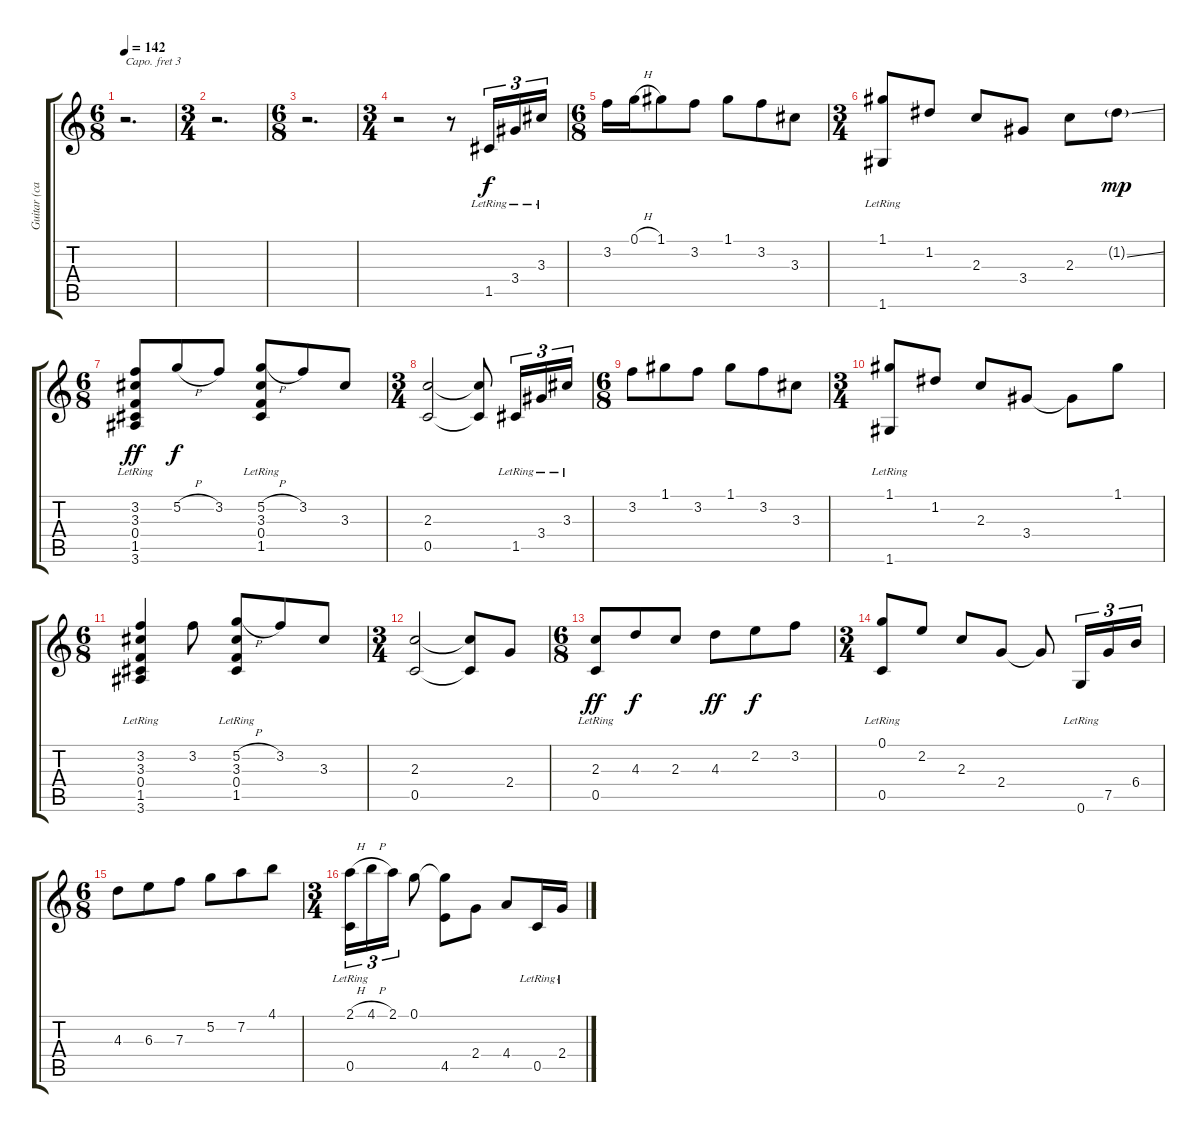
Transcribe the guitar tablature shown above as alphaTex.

\track ("Guitar (capo @ 3)" "Guitar (ca") {instrument acousticguitarnylon}
\staff {score tabs}
\capo 3
\tuning (E4 B3 G3 D3 A2 E2) {hide}
\ts (6 8)
\tempo 142
\clef g2
\ks c
r.2{d dy f instrument acousticguitarnylon} |
\ts (3 4)
r.2{d} |
\ts (6 8)
r.2{d} |
\ts (3 4)
r.2 r.8 1.5{lr}.16{tu (3 2)} 3.4{lr}.16{tu (3 2)} 3.3{lr}.16{tu (3 2)} |
\ts (6 8)
3.2.16 0.1{h}.16 1.1.8 3.2.8 1.1.8 3.2.8 3.3.8 |
\ts (3 4)
(1.1 1.6{lr}).8 1.2.8 2.3.8 3.4.8 2.3.8 1.2{ss g}.8{dy mp} |
\ts (6 8)
(3.2 3.3 0.4 1.5{lr} 3.6{lr}).8{dy ff} 5.2{h}.8{dy f} 3.2.8 (5.2{h} 3.3 0.4 1.5{lr}).8 3.2.8 3.3.8 |
\ts (3 4)
(2.3 0.5).2 (2.3{t} 0.5{t}).8 1.5{lr}.16{tu (3 2)} 3.4{lr}.16{tu (3 2)} 3.3{lr}.16{tu (3 2)} |
\ts (6 8)
3.2.8 1.1.8 3.2.8 1.1.8 3.2.8 3.3.8 |
\ts (3 4)
(1.1 1.6{lr}).8 1.2.8 2.3.8 3.4.8 3.4{t}.8 1.1.8 |
\ts (6 8)
(3.2 3.3 0.4 1.5 3.6{lr}).4 3.2.8 (5.2{h} 3.3 0.4{lr} 1.5{lr}).8 3.2.8 3.3.8 |
\ts (3 4)
(2.3 0.5).2 (2.3{t} 0.5{t}).8 2.4.8 |
\ts (6 8)
(2.3 0.5{lr}).8{dy ff} 4.3.8{dy f} 2.3.8 4.3.8{dy ff} 2.2.8{dy f} 3.2.8 |
\ts (3 4)
(0.1 0.5{lr}).8 2.2.8 2.3.8 2.4.8 2.4{t}.8 0.6{lr}.16{tu (3 2)} 7.5.16{tu (3 2)} 6.4.16{tu (3 2)} |
\ts (6 8)
4.3.8 6.3.8 7.3.8 5.2.8 7.2.8 4.1.8 |
\ts (3 4)
(2.1{h} 0.5{lr}).16{tu (3 2)} 4.1{h}.16{tu (3 2)} 2.1.16{tu (3 2)} 0.1.8 (0.1{t} 4.5).8 2.4.8 4.4.8 0.5{lr}.16 2.4{lr}.16
